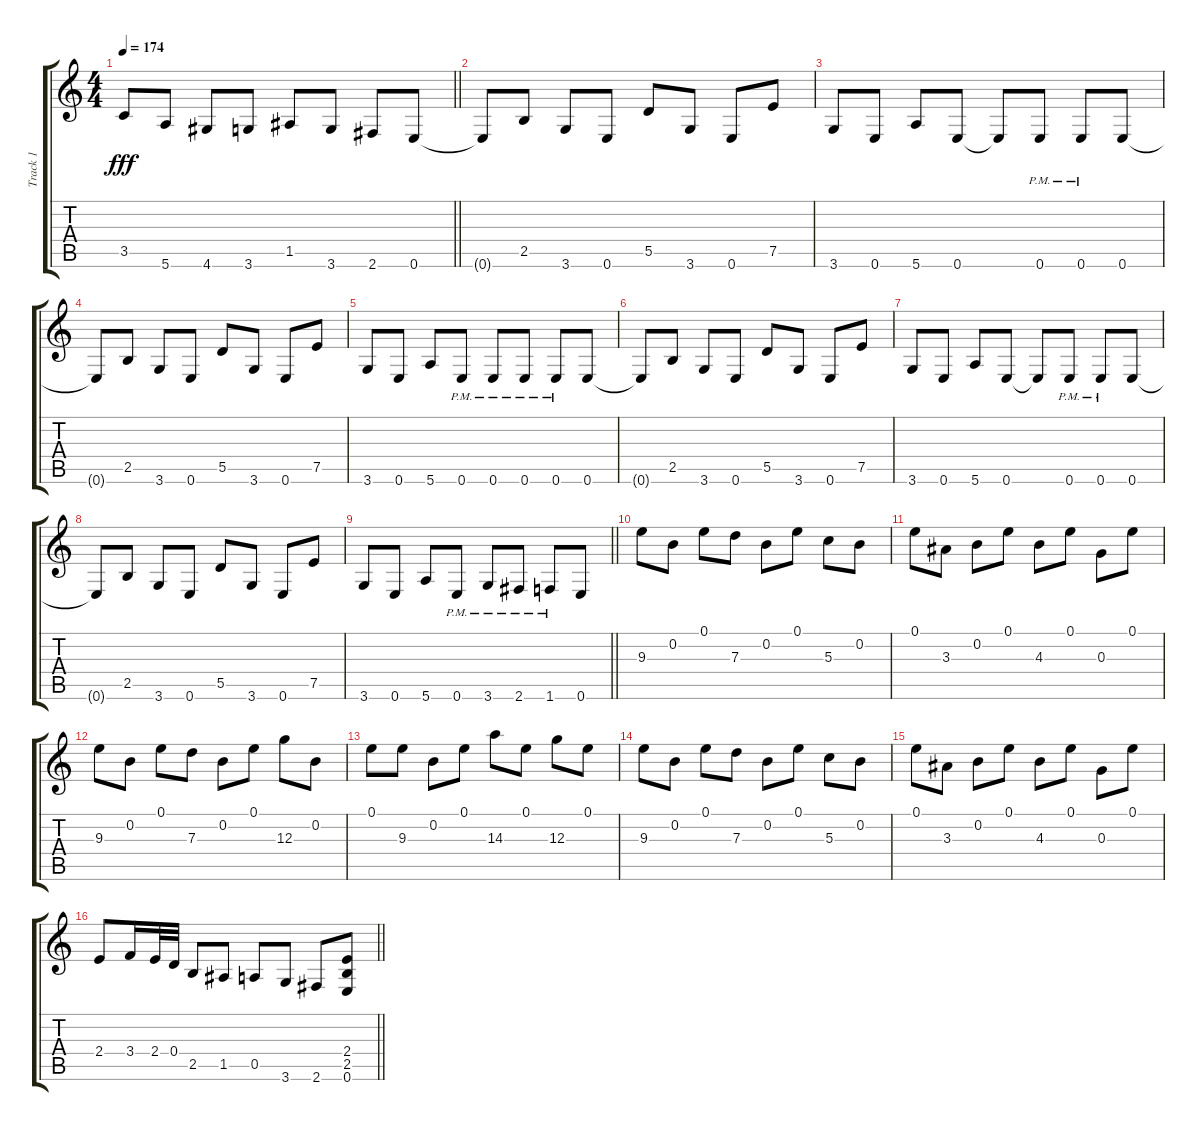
\track ("Track 1" "Track 1") {instrument distortionguitar}
\staff {score tabs}
\tuning (E4 B3 G3 D3 A2 E2) {hide}
\ts (4 4)
\tempo 174
\clef g2
\barLineRight lightlight
\ks c
3.5.8{dy fff} 5.6.8 4.6.8 3.6.8 1.5.8 3.6.8 2.6.8 0.6.8 |
0.6{t}.8 2.5.8 3.6.8 0.6.8 5.5.8 3.6.8 0.6.8 7.5.8 |
3.6.8 0.6.8 5.6.8 0.6.8 0.6{t}.8 0.6{pm}.8 0.6{pm}.8 0.6.8 |
0.6{t}.8 2.5.8 3.6.8 0.6.8 5.5.8 3.6.8 0.6.8 7.5.8 |
3.6.8 0.6.8 5.6.8 0.6{pm}.8 0.6{pm}.8 0.6{pm}.8 0.6{pm}.8 0.6.8 |
0.6{t}.8 2.5.8 3.6.8 0.6.8 5.5.8 3.6.8 0.6.8 7.5.8 |
3.6.8 0.6.8 5.6.8 0.6.8 0.6{t}.8 0.6{pm}.8 0.6{pm}.8 0.6.8 |
0.6{t}.8 2.5.8 3.6.8 0.6.8 5.5.8 3.6.8 0.6.8 7.5.8 |
\barLineRight lightlight
3.6.8 0.6.8 5.6.8 0.6{pm}.8 3.6{pm}.8 2.6{pm}.8 1.6{pm}.8 0.6.8 |
9.3.8 0.2.8 0.1.8 7.3.8 0.2.8 0.1.8 5.3.8 0.2.8 |
0.1.8 3.3.8 0.2.8 0.1.8 4.3.8 0.1.8 0.3.8 0.1.8 |
9.3.8 0.2.8 0.1.8 7.3.8 0.2.8 0.1.8 12.3.8 0.2.8 |
0.1.8 9.3.8 0.2.8 0.1.8 14.3.8 0.1.8 12.3.8 0.1.8 |
9.3.8 0.2.8 0.1.8 7.3.8 0.2.8 0.1.8 5.3.8 0.2.8 |
0.1.8 3.3.8 0.2.8 0.1.8 4.3.8 0.1.8 0.3.8 0.1.8 |
\barLineRight lightlight
2.4.8 3.4.16 2.4.32 0.4.32 2.5.8 1.5.8 0.5.8 3.6.8 2.6.8 (2.4 2.5 0.6).8
